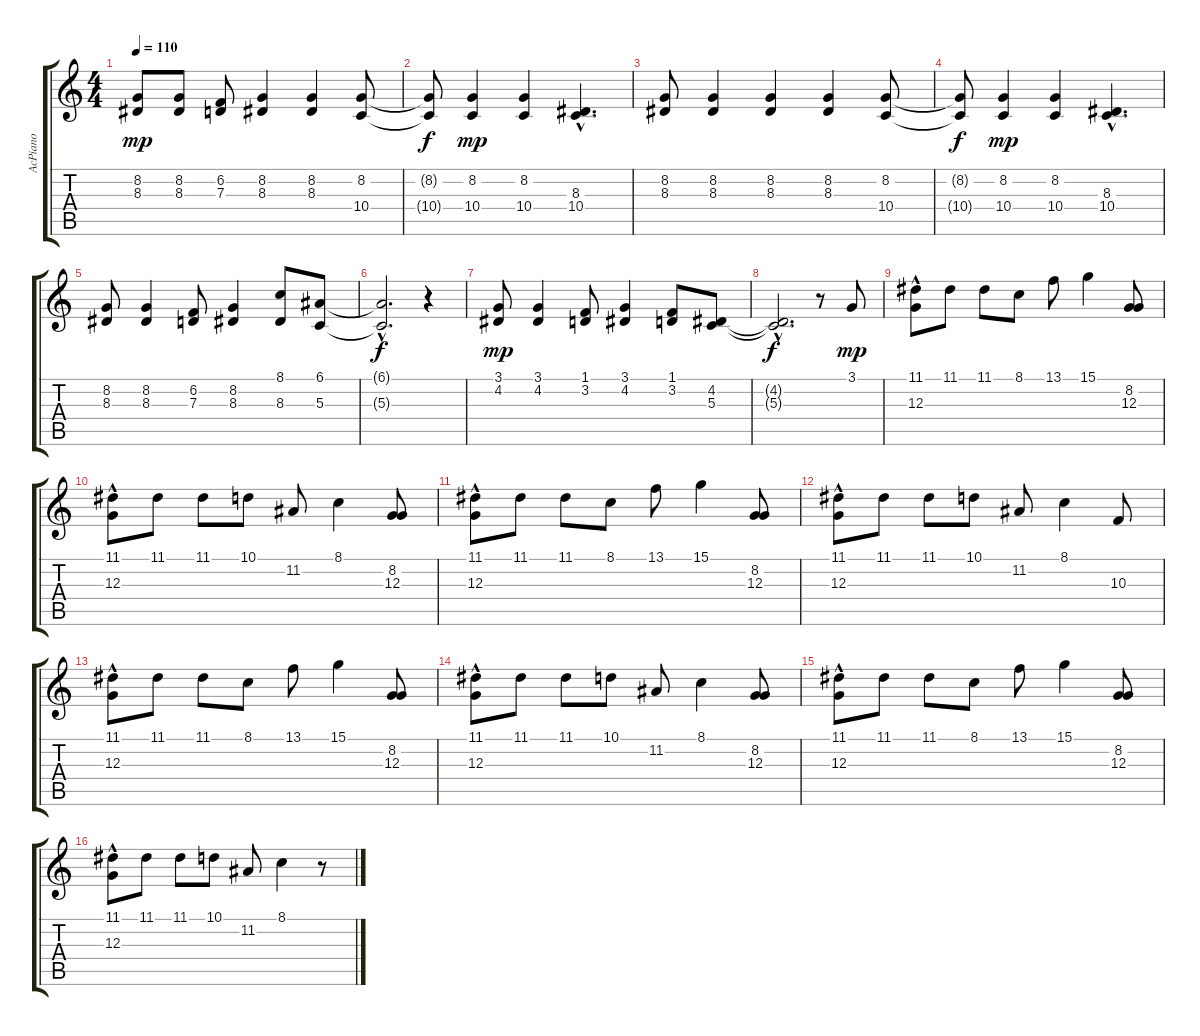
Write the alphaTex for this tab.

\track ("AcPiano" "AcPiano") {instrument pad4choir}
\staff {score tabs}
\tuning (E4 B3 G3 D3 A2 E2) {hide}
\ts (4 4)
\tempo 110
\clef g2
\ks c
(8.2 8.3).8{dy mp} (8.2 8.3).8 (6.2 7.3).8 (8.2 8.3).4 (8.2 8.3).4 (8.2 10.4).8 |
(8.2{t} 10.4{t}).8{dy f} (8.2 10.4).4{dy mp} (8.2 10.4).4 (8.3{hac} 10.4{hac}).4{d} |
(8.2 8.3).8 (8.2 8.3).4 (8.2 8.3).4 (8.2 8.3).4 (8.2 10.4).8 |
(8.2{t} 10.4{t}).8{dy f} (8.2 10.4).4{dy mp} (8.2 10.4).4 (8.3{hac} 10.4{hac}).4{d} |
(8.2 8.3).8 (8.2 8.3).4 (6.2 7.3).8 (8.2 8.3).4 (8.1 8.3).8 (6.1 5.3).8 |
(6.1{hac t} 5.3{hac t}).2{d dy f} r.4 |
(3.1 4.2).8{dy mp} (3.1 4.2).4 (1.1 3.2).8 (3.1 4.2).4 (1.1 3.2).8 (4.2 5.3).8 |
(4.2{hac t} 5.3{hac t}).2{d dy f} r.8 3.1.8{dy mp} |
(11.1 12.3{hac}).8 11.1.8 11.1.8 8.1.8 13.1.8 15.1.4 (8.2 12.3).8 |
(11.1 12.3{hac}).8 11.1.8 11.1.8 10.1.8 11.2.8 8.1.4 (8.2 12.3).8 |
(11.1 12.3{hac}).8 11.1.8 11.1.8 8.1.8 13.1.8 15.1.4 (8.2 12.3).8 |
(11.1 12.3{hac}).8 11.1.8 11.1.8 10.1.8 11.2.8 8.1.4 10.3.8 |
(11.1 12.3{hac}).8 11.1.8 11.1.8 8.1.8 13.1.8 15.1.4 (8.2 12.3).8 |
(11.1 12.3{hac}).8 11.1.8 11.1.8 10.1.8 11.2.8 8.1.4 (8.2 12.3).8 |
(11.1 12.3{hac}).8 11.1.8 11.1.8 8.1.8 13.1.8 15.1.4 (8.2 12.3).8 |
(11.1 12.3{hac}).8 11.1.8 11.1.8 10.1.8 11.2.8 8.1.4 r.8
